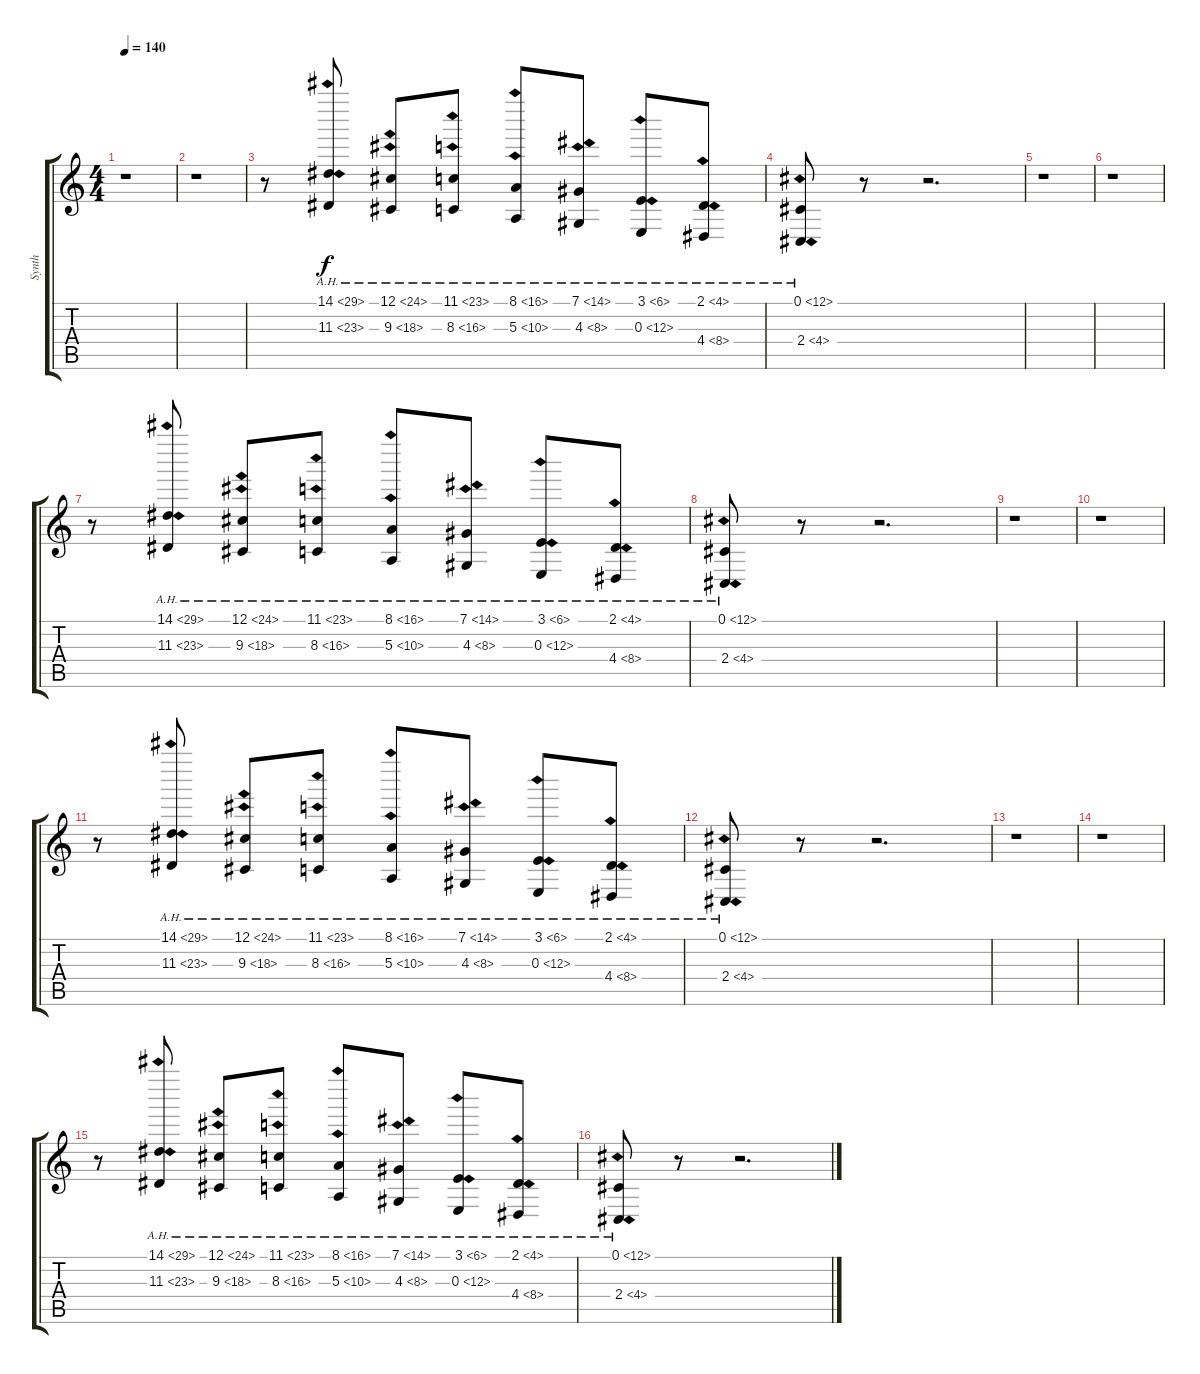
\track ("Synth" "Synth") {instrument stringensemble1}
\staff {score tabs}
\tuning (Db4 Ab3 E3 B2 Gb2 Db2) {hide}
\ts (4 4)
\tempo 140
\clef g2
\ks c
r.1{dy f} |
r.1 |
r.8 (14.1{ah 15} 11.3{ah 12}).8 (12.1{ah 12} 9.3{ah 9}).8 (11.1{ah 12} 8.3{ah 8}).8 (8.1{ah 8} 5.3{ah 5}).8 (7.1{ah 7} 4.3{ah 4}).8 (3.1{ah 3} 0.3{ah 12}).8 (2.1{ah 2} 4.4{ah 4}).8 |
(0.1{ah 12} 2.4{ah 2}).8 r.8 r.2{d} |
r.1 |
r.1 |
r.8 (14.1{ah 15} 11.3{ah 12}).8 (12.1{ah 12} 9.3{ah 9}).8 (11.1{ah 12} 8.3{ah 8}).8 (8.1{ah 8} 5.3{ah 5}).8 (7.1{ah 7} 4.3{ah 4}).8 (3.1{ah 3} 0.3{ah 12}).8 (2.1{ah 2} 4.4{ah 4}).8 |
(0.1{ah 12} 2.4{ah 2}).8 r.8 r.2{d} |
r.1 |
r.1 |
r.8 (14.1{ah 15} 11.3{ah 12}).8 (12.1{ah 12} 9.3{ah 9}).8 (11.1{ah 12} 8.3{ah 8}).8 (8.1{ah 8} 5.3{ah 5}).8 (7.1{ah 7} 4.3{ah 4}).8 (3.1{ah 3} 0.3{ah 12}).8 (2.1{ah 2} 4.4{ah 4}).8 |
(0.1{ah 12} 2.4{ah 2}).8 r.8 r.2{d} |
r.1 |
r.1 |
r.8 (14.1{ah 15} 11.3{ah 12}).8 (12.1{ah 12} 9.3{ah 9}).8 (11.1{ah 12} 8.3{ah 8}).8 (8.1{ah 8} 5.3{ah 5}).8 (7.1{ah 7} 4.3{ah 4}).8 (3.1{ah 3} 0.3{ah 12}).8 (2.1{ah 2} 4.4{ah 4}).8 |
(0.1{ah 12} 2.4{ah 2}).8 r.8 r.2{d}
